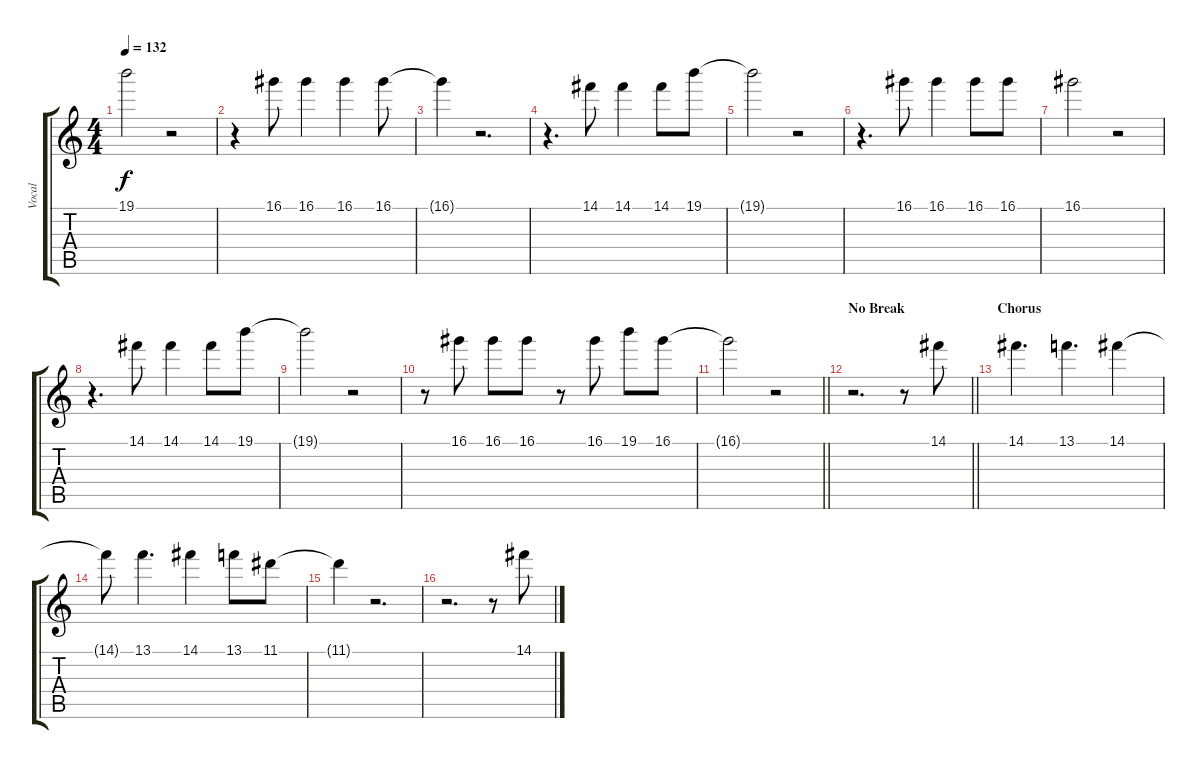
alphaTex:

\track ("Vocal" "Vocal") {instrument acousticguitarnylon}
\staff {score tabs}
\tuning (E4 B3 G3 D3 A2 E2) {hide}
\ts (4 4)
\tempo 132
\clef g2
\ks c
19.1{t}.2{dy f} r.2 |
r.4 16.1.8 16.1.4 16.1.4 16.1.8 |
16.1{t}.4 r.2{d} |
r.4{d} 14.1.8 14.1.4 14.1.8 19.1.8 |
19.1{t}.2 r.2 |
r.4{d} 16.1.8 16.1.4 16.1.8 16.1.8 |
16.1.2 r.2 |
r.4{d} 14.1.8 14.1.4 14.1.8 19.1.8 |
19.1{t}.2 r.2 |
r.8 16.1.8 16.1.8 16.1.8 r.8 16.1.8 19.1.8 16.1.8 |
\barLineRight lightlight
16.1{t}.2 r.2 |
\section ("" "No Break")
\barLineRight lightlight
r.2{d} r.8 14.1.8 |
\section ("" "Chorus")
14.1.4{d} 13.1.4{d} 14.1.4 |
14.1{t}.8 13.1.4{d} 14.1.4 13.1.8 11.1.8 |
11.1{t}.4 r.2{d} |
r.2{d} r.8 14.1.8
